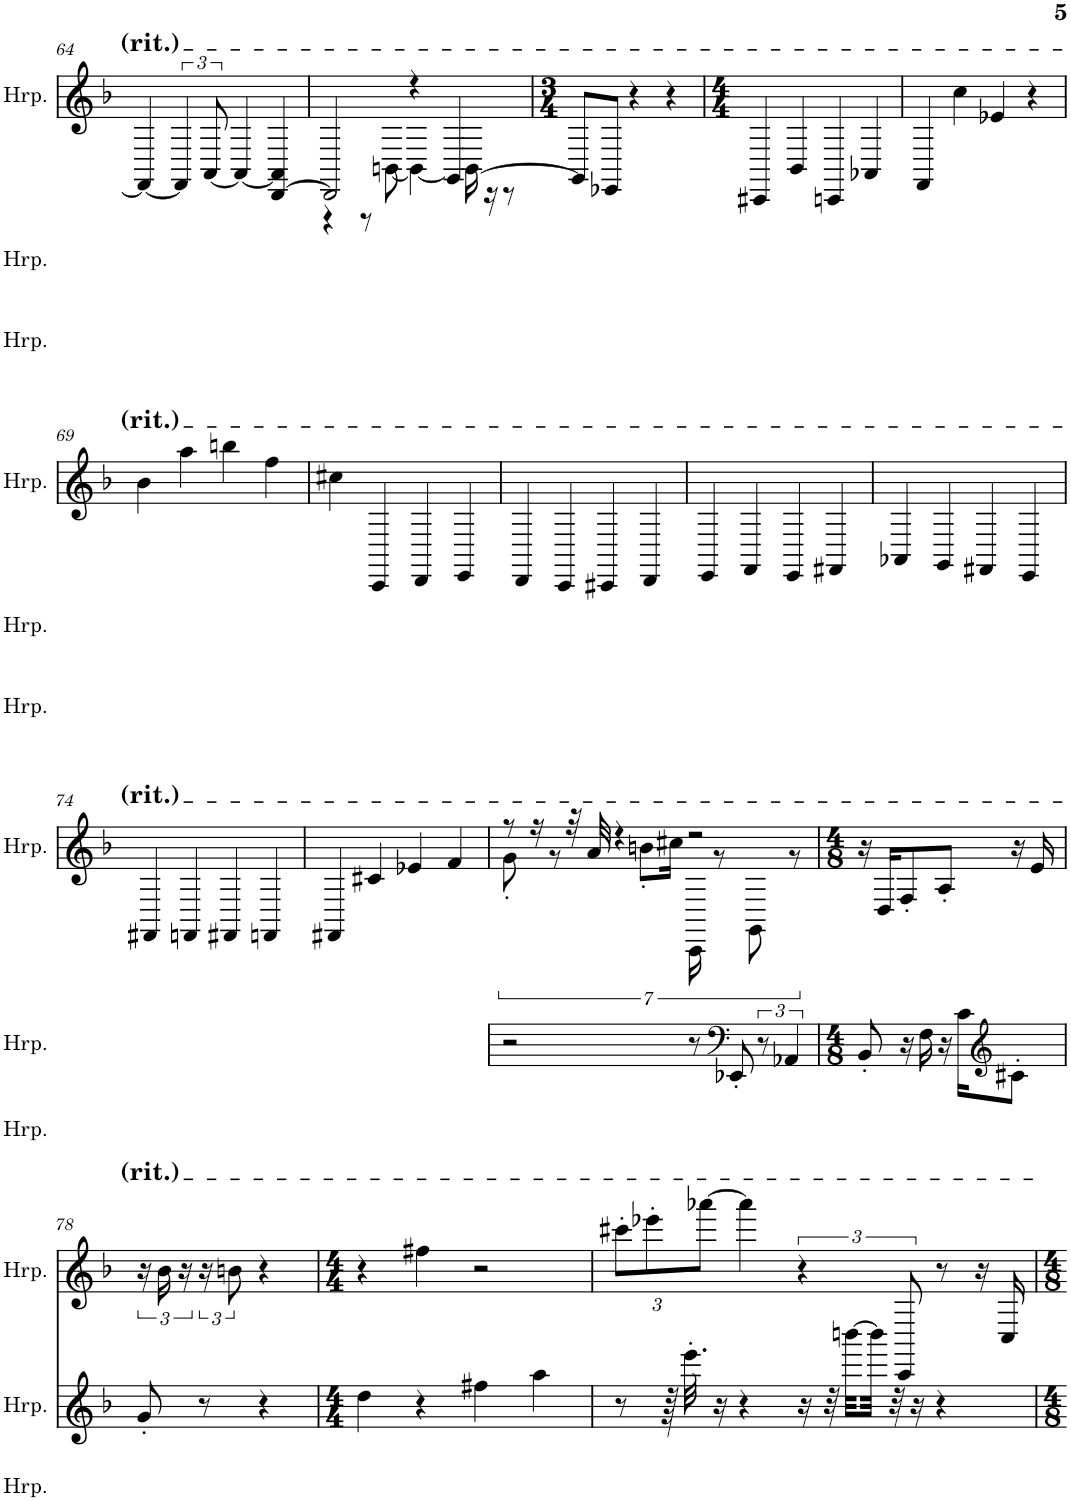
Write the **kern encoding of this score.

**kern	**kern	**kern
*part3	*part2	*part1
*staff3	*staff2	*staff1
*I"Harp	*I"Harp	*I"Harp
*I'Hrp.	*I'Hrp.	*I'Hrp.
!!LO:PB:g=z
*clefG2	*clefG2	*clefG2
*k[b-]	*k[b-]	*k[b-]
*M4/4	*M4/4	*M4/4
=64	=64	=64
1r	1r	4FF#/_
.	.	6FF#/]
.	.	[12AA/
.	.	4AA/_
.	.	[4DD/ 4AA/]
=65	=65	=65
*	*	*^
1r	1r	2DD/]	4r
.	.	.	8r
.	.	.	[8BBn\
.	.	4r	4BB\_
.	.	[4GG/	16BB\]
.	.	.	16r
.	.	.	8r
*	*	*v	*v
=66	=66	=66
*M3/4	*M3/4	*M3/4
2.r	2.r	8GG/L]
.	.	8EE-X/J
.	.	4r
.	.	4r
=67	=67	=67
*M4/4	*M4/4	*M4/4
1r	1r	4CC#X/
.	.	4BB-/
.	.	4CCn/
.	.	4AA-X/
=68	=68	=68
1r	1r	4FF/
.	.	4cc\
.	.	4e-X/
.	.	4r
!!LO:LB:g=z
=69	=69	=69
1r	1r	4b-\
.	.	4aa\
.	.	4bbn\
.	.	4ff\
=70	=70	=70
1r	1r	4cc#X\
.	.	4CC/
.	.	4DD/
.	.	4EE/
=71	=71	=71
1r	1r	4DD/
.	.	4CC/
.	.	4CC#X/
.	.	4DD/
=72	=72	=72
1r	1r	4EE/
.	.	4FF/
.	.	4EE/
.	.	4FF#X/
=73	=73	=73
1r	1r	4AA-X/
.	.	4GG/
.	.	4FF#X/
.	.	4EE/
!!LO:LB:g=z
=74	=74	=74
1r	1r	4FF#X/
.	.	4FFn/
.	.	4FF#X/
.	.	4FFn/
=75	=75	=75
1r	1r	4FF#X/
.	.	4c#X/
.	.	4e-X/
.	.	4f/
=76	=76	=76
*	*	*^
1r	2r	8r	7g'\
.	.	16r	.
.	.	.	7r
.	.	32r	.
.	.	32a/	.
.	.	4r	.
.	.	.	7bn'\L
.	.	.	14cc#X\Jk
.	8r	2r	14CC\
.	.	.	7r
*	*clefF4	*	*
.	8EE-X'/	.	.
.	.	.	7GG\
.	12r	.	.
.	6AA-X/	.	.
.	.	.	7r
*	*	*v	*v
=77	=77	=77
*M4/8	*M4/8	*M4/8
2r	8BB-'/	16r
.	.	16D/KL
.	16r	8F'/
.	16F\	.
.	16r	8A'/J
.	16c\KL	.
*	*clefG2	*
.	8c#X'\J	16r
.	.	16e/
!!LO:LB:g=z
=78	=78	=78
2r	8g'/	24r
.	.	24b-\
.	.	24r
.	8r	24r
.	.	12bn\
.	4r	4r
=79	=79	=79
*M4/4	*M4/4	*M4/4
1r	4dd\	4r
.	4r	4ff#X\
.	4ff#X\	2r
.	4aa\	.
=80	=80	=80
*	*	*Xbrackettup
1r	8r	12ccc#X'\L
.	.	12eee-X'\
.	64r	.
.	32.eee'\	.
.	.	[12aaa-X\J
.	16r	.
.	4r	4aaa-\]
*	*	*brackettup
.	16r	6r
.	32r	.
.	[32bbbn\LLL	.
.	32bbb\JJJ]	.
.	32r	.
.	.	12CC/
.	16r	.
.	4r	8r
.	.	16r
.	.	16C/
=	=	=
*-	*-	*-
